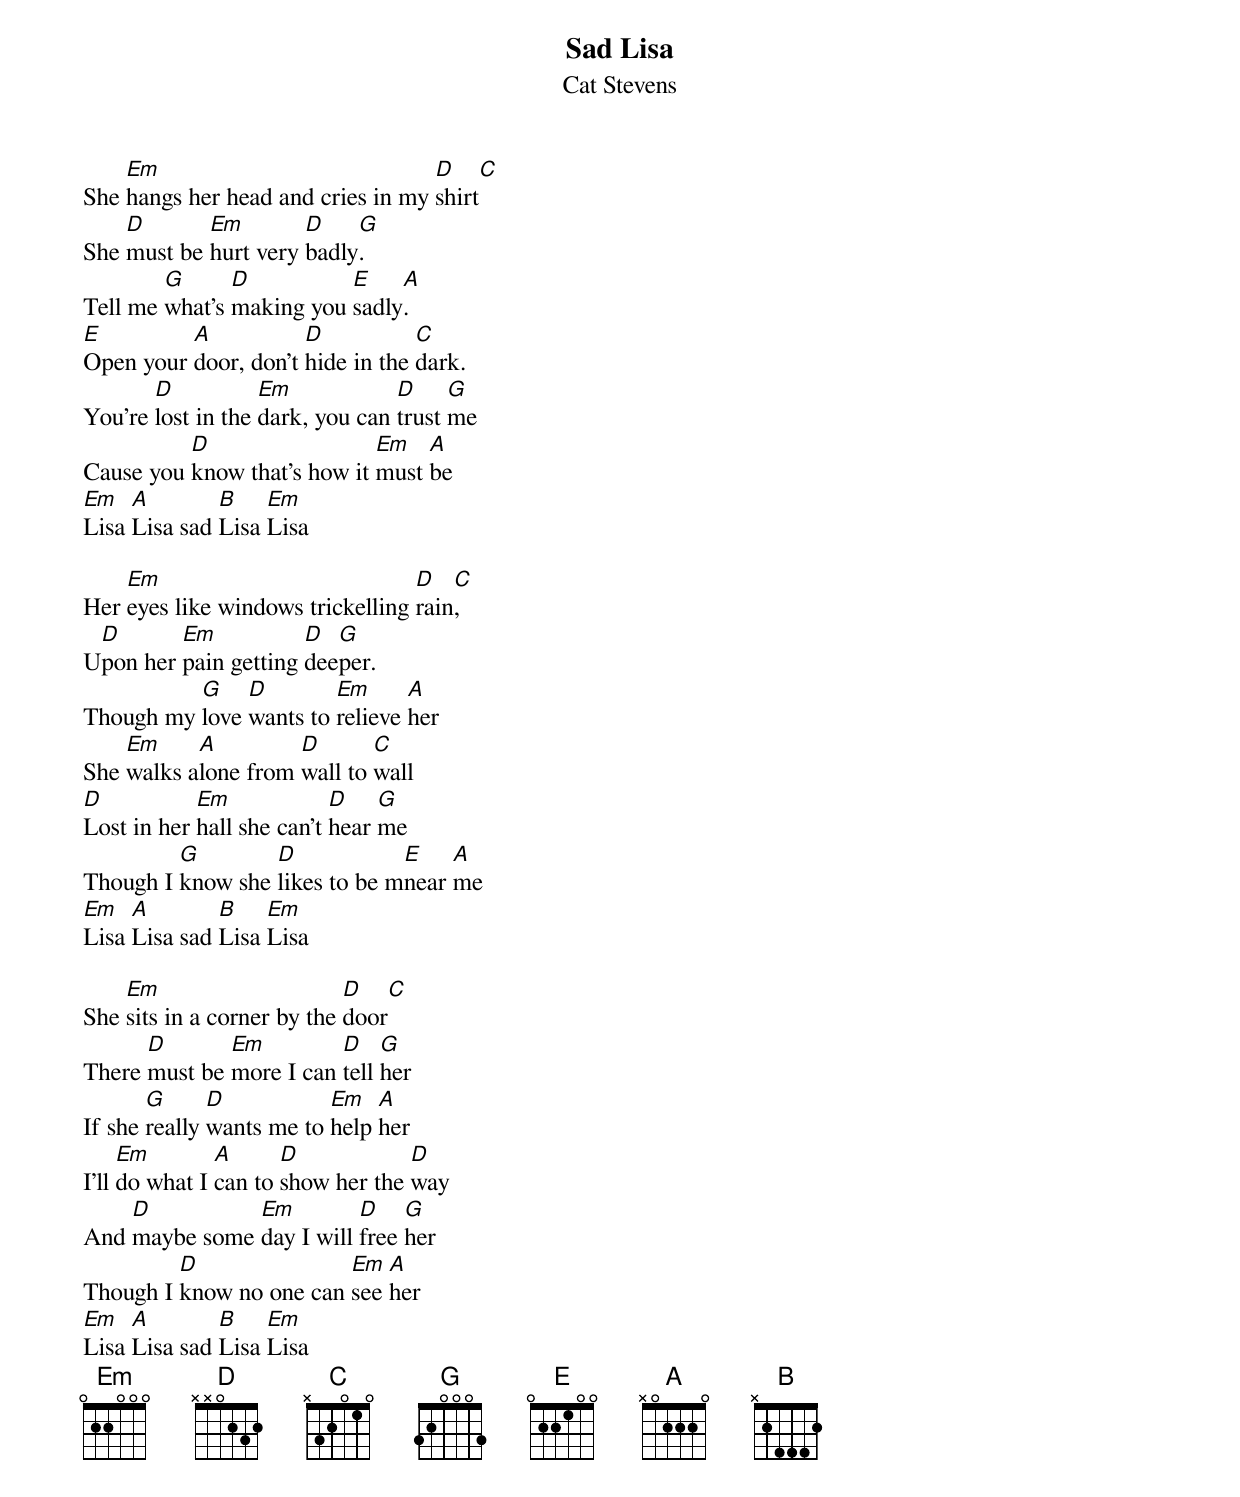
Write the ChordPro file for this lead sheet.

{t: Sad Lisa}
{st: Cat Stevens}
She [Em]hangs her head and cries in my [D]shirt[C]
She [D]must be [Em]hurt very [D]badly[G].
Tell me [G]what's [D]making you [E]sadly[A].
[E]Open your [A]door, don't [D]hide in the [C]dark.
You're [D]lost in the [Em]dark, you can [D]trust [G]me
Cause you [D]know that's how it [Em]must [A]be
[Em]Lisa [A]Lisa sad [B]Lisa [Em]Lisa

Her [Em]eyes like windows trickelling [D]rain[C],
U[D]pon her [Em]pain getting [D]dee[G]per.
Though my [G]love [D]wants to [Em]relieve [A]her
She [Em]walks a[A]lone from [D]wall to [C]wall
[D]Lost in her [Em]hall she can't [D]hear [G]me
Though I [G]know she [D]likes to be m[E]near [A]me
[Em]Lisa [A]Lisa sad [B]Lisa [Em]Lisa

She [Em]sits in a corner by the [D]door[C]
There [D]must be [Em]more I can [D]tell [G]her
If she [G]really [D]wants me to [Em]help [A]her
I'll [Em]do what I [A]can to [D]show her the [D]way
And [D]maybe some [Em]day I will [D]free [G]her
Though I [D]know no one can [Em]see [A]her
[Em]Lisa [A]Lisa sad [B]Lisa [Em]Lisa
